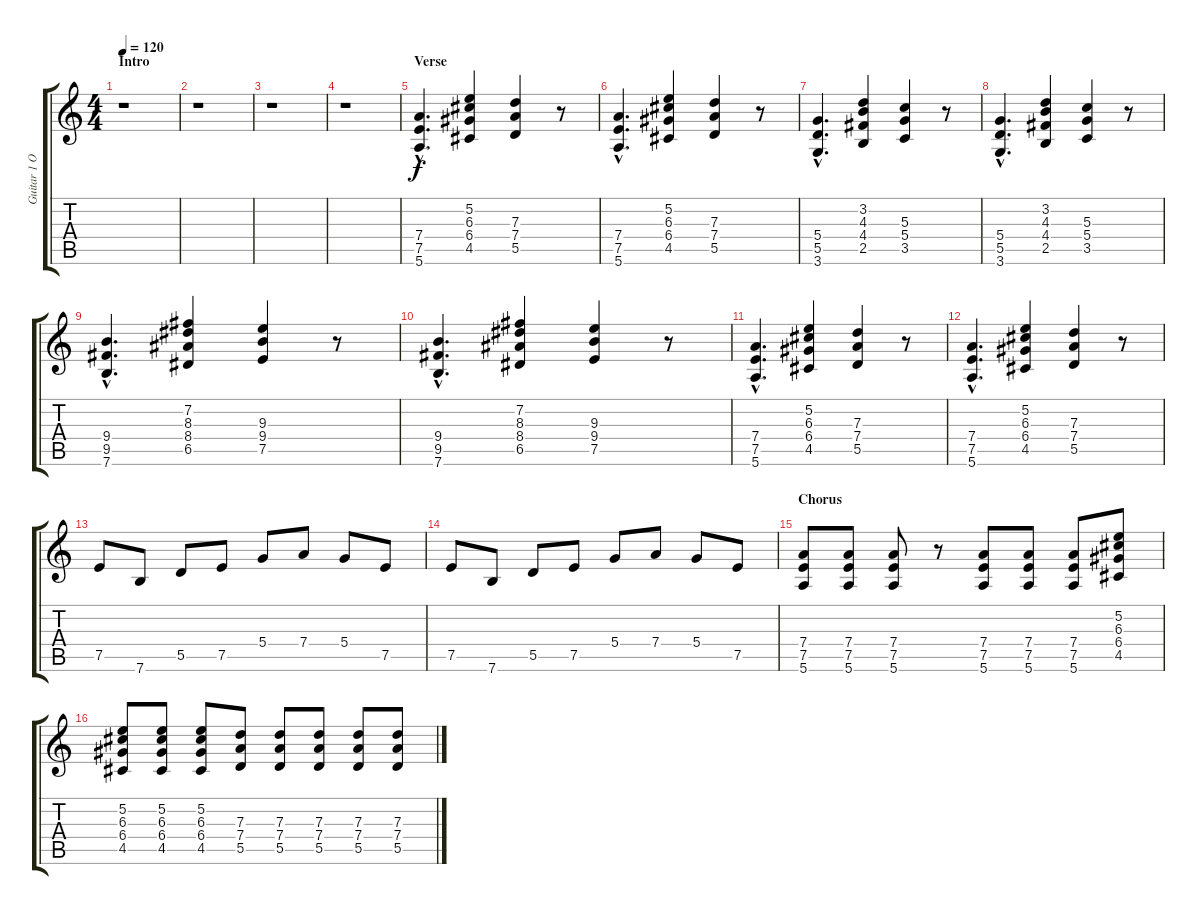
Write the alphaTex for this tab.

\track ("Guitar 1 Over." "Guitar 1 O") {instrument overdrivenguitar}
\staff {score tabs}
\tuning (E4 B3 G3 D3 A2 E2) {hide}
\ts (4 4)
\section ("" "Intro")
\tempo 120
\clef g2
\ks c
r.1{dy f instrument overdrivenguitar} |
r.1 |
r.1 |
r.1 |
\section ("" "Verse")
(7.4{hac} 7.5{hac} 5.6{hac}).4{d} (5.2 6.3 6.4 4.5).4 (7.3 7.4 5.5).4 r.8 |
(7.4{hac} 7.5{hac} 5.6{hac}).4{d} (5.2 6.3 6.4 4.5).4 (7.3 7.4 5.5).4 r.8 |
(5.4{hac} 5.5{hac} 3.6{hac}).4{d} (3.2 4.3 4.4 2.5).4 (5.3 5.4 3.5).4 r.8 |
(5.4{hac} 5.5{hac} 3.6{hac}).4{d} (3.2 4.3 4.4 2.5).4 (5.3 5.4 3.5).4 r.8 |
(9.4{hac} 9.5{hac} 7.6{hac}).4{d} (7.2 8.3 8.4 6.5).4 (9.3 9.4 7.5).4 r.8 |
(9.4{hac} 9.5{hac} 7.6{hac}).4{d} (7.2 8.3 8.4 6.5).4 (9.3 9.4 7.5).4 r.8 |
(7.4{hac} 7.5{hac} 5.6{hac}).4{d} (5.2 6.3 6.4 4.5).4 (7.3 7.4 5.5).4 r.8 |
(7.4{hac} 7.5{hac} 5.6{hac}).4{d} (5.2 6.3 6.4 4.5).4 (7.3 7.4 5.5).4 r.8 |
7.5.8 7.6.8 5.5.8 7.5.8 5.4.8 7.4.8 5.4.8 7.5.8 |
7.5.8 7.6.8 5.5.8 7.5.8 5.4.8 7.4.8 5.4.8 7.5.8 |
\section ("" "Chorus")
(7.4 7.5 5.6).8 (7.4 7.5 5.6).8 (7.4 7.5 5.6).8 r.8 (7.4 7.5 5.6).8 (7.4 7.5 5.6).8 (7.4 7.5 5.6).8 (5.2 6.3 6.4 4.5).8 |
(5.2 6.3 6.4 4.5).8 (5.2 6.3 6.4 4.5).8 (5.2 6.3 6.4 4.5).8 (7.3 7.4 5.5).8 (7.3 7.4 5.5).8 (7.3 7.4 5.5).8 (7.3 7.4 5.5).8 (7.3 7.4 5.5).8
